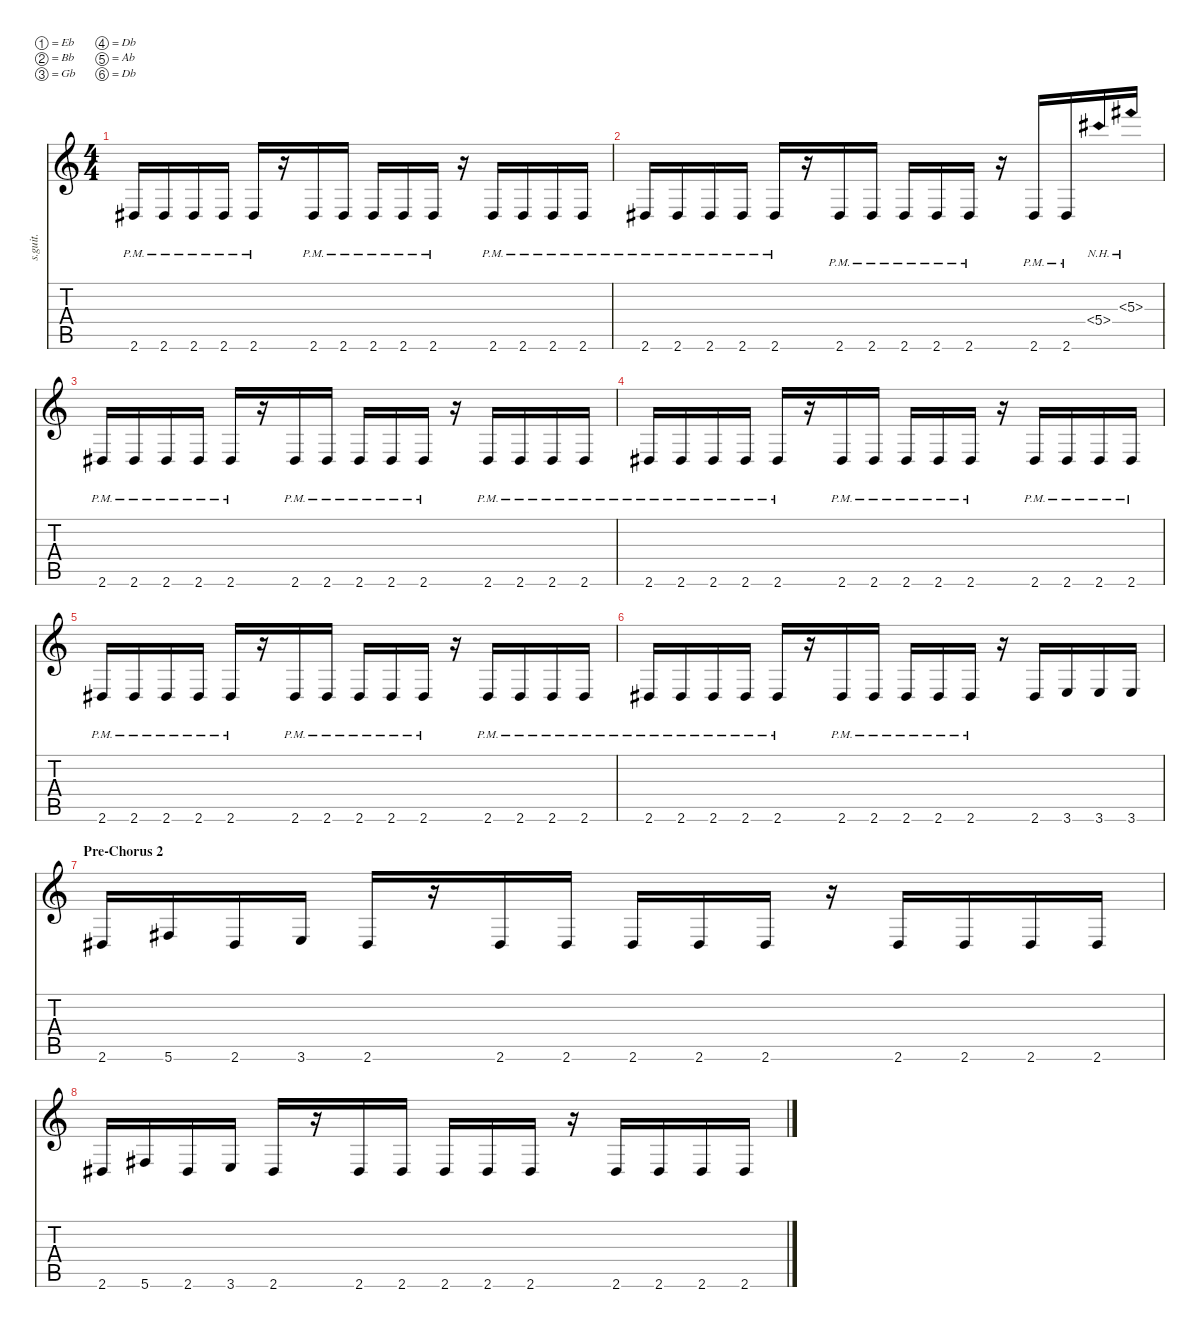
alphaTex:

\defaultSystemsLayout 4
\hideDynamics
\bracketExtendMode nobrackets
\track ("Dan Donegan" "s.guit.") {instrument distortionguitar}
\staff {score tabs}
\tuning (Eb4 Bb3 Gb3 Db3 Ab2 Db2)
\ts (4 4)
\tempo (90 hide)
\clef g2
\ks c
2.6{pm acc #}.16{lyrics (0 "") lyrics (1 "") lyrics (2 "") lyrics (3 "") lyrics (4 "") dy ff} 2.6{pm acc #}.16{lyrics (0 "") lyrics (1 "") lyrics (2 "") lyrics (3 "") lyrics (4 "")} 2.6{pm acc #}.16{lyrics (0 "") lyrics (1 "") lyrics (2 "") lyrics (3 "") lyrics (4 "")} 2.6{pm acc #}.16{lyrics (0 "") lyrics (1 "") lyrics (2 "") lyrics (3 "") lyrics (4 "")} 2.6{pm acc #}.16{lyrics (0 "") lyrics (1 "") lyrics (2 "") lyrics (3 "") lyrics (4 "")} r.16 2.6{pm acc #}.16{lyrics (0 "") lyrics (1 "") lyrics (2 "") lyrics (3 "") lyrics (4 "")} 2.6{pm acc #}.16{lyrics (0 "") lyrics (1 "") lyrics (2 "") lyrics (3 "") lyrics (4 "")} 2.6{pm acc #}.16{lyrics (0 "") lyrics (1 "") lyrics (2 "") lyrics (3 "") lyrics (4 "")} 2.6{pm acc #}.16{lyrics (0 "") lyrics (1 "") lyrics (2 "") lyrics (3 "") lyrics (4 "")} 2.6{pm acc #}.16{lyrics (0 "") lyrics (1 "") lyrics (2 "") lyrics (3 "") lyrics (4 "")} r.16 2.6{pm acc #}.16{lyrics (0 "") lyrics (1 "") lyrics (2 "") lyrics (3 "") lyrics (4 "")} 2.6{pm acc #}.16{lyrics (0 "") lyrics (1 "") lyrics (2 "") lyrics (3 "") lyrics (4 "")} 2.6{pm acc #}.16{lyrics (0 "") lyrics (1 "") lyrics (2 "") lyrics (3 "") lyrics (4 "")} 2.6{pm acc #}.16{lyrics (0 "") lyrics (1 "") lyrics (2 "") lyrics (3 "") lyrics (4 "")} |
2.6{pm acc #}.16{lyrics (0 "") lyrics (1 "") lyrics (2 "") lyrics (3 "") lyrics (4 "")} 2.6{pm acc #}.16{lyrics (0 "") lyrics (1 "") lyrics (2 "") lyrics (3 "") lyrics (4 "")} 2.6{pm acc #}.16{lyrics (0 "") lyrics (1 "") lyrics (2 "") lyrics (3 "") lyrics (4 "")} 2.6{pm acc #}.16{lyrics (0 "") lyrics (1 "") lyrics (2 "") lyrics (3 "") lyrics (4 "")} 2.6{pm acc #}.16{lyrics (0 "") lyrics (1 "") lyrics (2 "") lyrics (3 "") lyrics (4 "")} r.16 2.6{pm acc #}.16{lyrics (0 "") lyrics (1 "") lyrics (2 "") lyrics (3 "") lyrics (4 "")} 2.6{pm acc #}.16{lyrics (0 "") lyrics (1 "") lyrics (2 "") lyrics (3 "") lyrics (4 "")} 2.6{pm acc #}.16{lyrics (0 "") lyrics (1 "") lyrics (2 "") lyrics (3 "") lyrics (4 "")} 2.6{pm acc #}.16{lyrics (0 "") lyrics (1 "") lyrics (2 "") lyrics (3 "") lyrics (4 "")} 2.6{pm acc #}.16{lyrics (0 "") lyrics (1 "") lyrics (2 "") lyrics (3 "") lyrics (4 "")} r.16 2.6{pm acc #}.16{lyrics (0 "") lyrics (1 "") lyrics (2 "") lyrics (3 "") lyrics (4 "")} 2.6{pm acc #}.16{lyrics (0 "") lyrics (1 "") lyrics (2 "") lyrics (3 "") lyrics (4 "")} 5.4{nh acc #}.16{lyrics (0 "") lyrics (1 "") lyrics (2 "") lyrics (3 "") lyrics (4 "")} 5.3{nh}.16{lyrics (0 "") lyrics (1 "") lyrics (2 "") lyrics (3 "") lyrics (4 "")} |
2.6{pm acc #}.16{lyrics (0 "") lyrics (1 "") lyrics (2 "") lyrics (3 "") lyrics (4 "")} 2.6{pm acc #}.16{lyrics (0 "") lyrics (1 "") lyrics (2 "") lyrics (3 "") lyrics (4 "")} 2.6{pm acc #}.16{lyrics (0 "") lyrics (1 "") lyrics (2 "") lyrics (3 "") lyrics (4 "")} 2.6{pm acc #}.16{lyrics (0 "") lyrics (1 "") lyrics (2 "") lyrics (3 "") lyrics (4 "")} 2.6{pm acc #}.16{lyrics (0 "") lyrics (1 "") lyrics (2 "") lyrics (3 "") lyrics (4 "")} r.16 2.6{pm acc #}.16{lyrics (0 "") lyrics (1 "") lyrics (2 "") lyrics (3 "") lyrics (4 "")} 2.6{pm acc #}.16{lyrics (0 "") lyrics (1 "") lyrics (2 "") lyrics (3 "") lyrics (4 "")} 2.6{pm acc #}.16{lyrics (0 "") lyrics (1 "") lyrics (2 "") lyrics (3 "") lyrics (4 "")} 2.6{pm acc #}.16{lyrics (0 "") lyrics (1 "") lyrics (2 "") lyrics (3 "") lyrics (4 "")} 2.6{pm acc #}.16{lyrics (0 "") lyrics (1 "") lyrics (2 "") lyrics (3 "") lyrics (4 "")} r.16 2.6{pm acc #}.16{lyrics (0 "") lyrics (1 "") lyrics (2 "") lyrics (3 "") lyrics (4 "")} 2.6{pm acc #}.16{lyrics (0 "") lyrics (1 "") lyrics (2 "") lyrics (3 "") lyrics (4 "")} 2.6{pm acc #}.16{lyrics (0 "") lyrics (1 "") lyrics (2 "") lyrics (3 "") lyrics (4 "")} 2.6{pm acc #}.16{lyrics (0 "") lyrics (1 "") lyrics (2 "") lyrics (3 "") lyrics (4 "")} |
2.6{pm acc #}.16{lyrics (0 "") lyrics (1 "") lyrics (2 "") lyrics (3 "") lyrics (4 "")} 2.6{pm acc #}.16{lyrics (0 "") lyrics (1 "") lyrics (2 "") lyrics (3 "") lyrics (4 "")} 2.6{pm acc #}.16{lyrics (0 "") lyrics (1 "") lyrics (2 "") lyrics (3 "") lyrics (4 "")} 2.6{pm acc #}.16{lyrics (0 "") lyrics (1 "") lyrics (2 "") lyrics (3 "") lyrics (4 "")} 2.6{pm acc #}.16{lyrics (0 "") lyrics (1 "") lyrics (2 "") lyrics (3 "") lyrics (4 "")} r.16 2.6{pm acc #}.16{lyrics (0 "") lyrics (1 "") lyrics (2 "") lyrics (3 "") lyrics (4 "")} 2.6{pm acc #}.16{lyrics (0 "") lyrics (1 "") lyrics (2 "") lyrics (3 "") lyrics (4 "")} 2.6{pm acc #}.16{lyrics (0 "") lyrics (1 "") lyrics (2 "") lyrics (3 "") lyrics (4 "")} 2.6{pm acc #}.16{lyrics (0 "") lyrics (1 "") lyrics (2 "") lyrics (3 "") lyrics (4 "")} 2.6{pm acc #}.16{lyrics (0 "") lyrics (1 "") lyrics (2 "") lyrics (3 "") lyrics (4 "")} r.16 2.6{pm acc #}.16{lyrics (0 "") lyrics (1 "") lyrics (2 "") lyrics (3 "") lyrics (4 "")} 2.6{pm acc #}.16{lyrics (0 "") lyrics (1 "") lyrics (2 "") lyrics (3 "") lyrics (4 "")} 2.6{pm acc #}.16{lyrics (0 "") lyrics (1 "") lyrics (2 "") lyrics (3 "") lyrics (4 "")} 2.6{pm acc #}.16{lyrics (0 "") lyrics (1 "") lyrics (2 "") lyrics (3 "") lyrics (4 "")} |
2.6{pm acc #}.16{lyrics (0 "") lyrics (1 "") lyrics (2 "") lyrics (3 "") lyrics (4 "")} 2.6{pm acc #}.16{lyrics (0 "") lyrics (1 "") lyrics (2 "") lyrics (3 "") lyrics (4 "")} 2.6{pm acc #}.16{lyrics (0 "") lyrics (1 "") lyrics (2 "") lyrics (3 "") lyrics (4 "")} 2.6{pm acc #}.16{lyrics (0 "") lyrics (1 "") lyrics (2 "") lyrics (3 "") lyrics (4 "")} 2.6{pm acc #}.16{lyrics (0 "") lyrics (1 "") lyrics (2 "") lyrics (3 "") lyrics (4 "")} r.16 2.6{pm acc #}.16{lyrics (0 "") lyrics (1 "") lyrics (2 "") lyrics (3 "") lyrics (4 "")} 2.6{pm acc #}.16{lyrics (0 "") lyrics (1 "") lyrics (2 "") lyrics (3 "") lyrics (4 "")} 2.6{pm acc #}.16{lyrics (0 "") lyrics (1 "") lyrics (2 "") lyrics (3 "") lyrics (4 "")} 2.6{pm acc #}.16{lyrics (0 "") lyrics (1 "") lyrics (2 "") lyrics (3 "") lyrics (4 "")} 2.6{pm acc #}.16{lyrics (0 "") lyrics (1 "") lyrics (2 "") lyrics (3 "") lyrics (4 "")} r.16 2.6{pm acc #}.16{lyrics (0 "") lyrics (1 "") lyrics (2 "") lyrics (3 "") lyrics (4 "")} 2.6{pm acc #}.16{lyrics (0 "") lyrics (1 "") lyrics (2 "") lyrics (3 "") lyrics (4 "")} 2.6{pm acc #}.16{lyrics (0 "") lyrics (1 "") lyrics (2 "") lyrics (3 "") lyrics (4 "")} 2.6{pm acc #}.16{lyrics (0 "") lyrics (1 "") lyrics (2 "") lyrics (3 "") lyrics (4 "")} |
2.6{pm acc #}.16{lyrics (0 "") lyrics (1 "") lyrics (2 "") lyrics (3 "") lyrics (4 "")} 2.6{pm acc #}.16{lyrics (0 "") lyrics (1 "") lyrics (2 "") lyrics (3 "") lyrics (4 "")} 2.6{pm acc #}.16{lyrics (0 "") lyrics (1 "") lyrics (2 "") lyrics (3 "") lyrics (4 "")} 2.6{pm acc #}.16{lyrics (0 "") lyrics (1 "") lyrics (2 "") lyrics (3 "") lyrics (4 "")} 2.6{pm acc #}.16{lyrics (0 "") lyrics (1 "") lyrics (2 "") lyrics (3 "") lyrics (4 "")} r.16 2.6{pm acc #}.16{lyrics (0 "") lyrics (1 "") lyrics (2 "") lyrics (3 "") lyrics (4 "")} 2.6{pm acc #}.16{lyrics (0 "") lyrics (1 "") lyrics (2 "") lyrics (3 "") lyrics (4 "")} 2.6{pm acc #}.16{lyrics (0 "") lyrics (1 "") lyrics (2 "") lyrics (3 "") lyrics (4 "")} 2.6{pm acc #}.16{lyrics (0 "") lyrics (1 "") lyrics (2 "") lyrics (3 "") lyrics (4 "")} 2.6{pm acc #}.16{lyrics (0 "") lyrics (1 "") lyrics (2 "") lyrics (3 "") lyrics (4 "")} r.16 2.6{acc #}.16{lyrics (0 "") lyrics (1 "") lyrics (2 "") lyrics (3 "") lyrics (4 "")} 3.6.16{lyrics (0 "") lyrics (1 "") lyrics (2 "") lyrics (3 "") lyrics (4 "")} 3.6.16{lyrics (0 "") lyrics (1 "") lyrics (2 "") lyrics (3 "") lyrics (4 "")} 3.6.16{lyrics (0 "") lyrics (1 "") lyrics (2 "") lyrics (3 "") lyrics (4 "")} |
\section ("" "Pre-Chorus 2")
2.6{acc #}.16{lyrics (0 "") lyrics (1 "") lyrics (2 "") lyrics (3 "") lyrics (4 "")} 5.6{acc #}.16{lyrics (0 "") lyrics (1 "") lyrics (2 "") lyrics (3 "") lyrics (4 "")} 2.6{acc #}.16{lyrics (0 "") lyrics (1 "") lyrics (2 "") lyrics (3 "") lyrics (4 "")} 3.6.16{lyrics (0 "") lyrics (1 "") lyrics (2 "") lyrics (3 "") lyrics (4 "")} 2.6{acc #}.16{lyrics (0 "") lyrics (1 "") lyrics (2 "") lyrics (3 "") lyrics (4 "")} r.16 2.6{acc #}.16{lyrics (0 "") lyrics (1 "") lyrics (2 "") lyrics (3 "") lyrics (4 "")} 2.6{acc #}.16{lyrics (0 "") lyrics (1 "") lyrics (2 "") lyrics (3 "") lyrics (4 "")} 2.6{acc #}.16{lyrics (0 "") lyrics (1 "") lyrics (2 "") lyrics (3 "") lyrics (4 "")} 2.6{acc #}.16{lyrics (0 "") lyrics (1 "") lyrics (2 "") lyrics (3 "") lyrics (4 "")} 2.6{acc #}.16{lyrics (0 "") lyrics (1 "") lyrics (2 "") lyrics (3 "") lyrics (4 "")} r.16 2.6{acc #}.16{lyrics (0 "") lyrics (1 "") lyrics (2 "") lyrics (3 "") lyrics (4 "")} 2.6{acc #}.16{lyrics (0 "") lyrics (1 "") lyrics (2 "") lyrics (3 "") lyrics (4 "")} 2.6{acc #}.16{lyrics (0 "") lyrics (1 "") lyrics (2 "") lyrics (3 "") lyrics (4 "")} 2.6{acc #}.16{lyrics (0 "") lyrics (1 "") lyrics (2 "") lyrics (3 "") lyrics (4 "")} |
2.6{acc #}.16{lyrics (0 "") lyrics (1 "") lyrics (2 "") lyrics (3 "") lyrics (4 "")} 5.6{acc #}.16{lyrics (0 "") lyrics (1 "") lyrics (2 "") lyrics (3 "") lyrics (4 "")} 2.6{acc #}.16{lyrics (0 "") lyrics (1 "") lyrics (2 "") lyrics (3 "") lyrics (4 "")} 3.6.16{lyrics (0 "") lyrics (1 "") lyrics (2 "") lyrics (3 "") lyrics (4 "")} 2.6{acc #}.16{lyrics (0 "") lyrics (1 "") lyrics (2 "") lyrics (3 "") lyrics (4 "")} r.16 2.6{acc #}.16{lyrics (0 "") lyrics (1 "") lyrics (2 "") lyrics (3 "") lyrics (4 "")} 2.6{acc #}.16{lyrics (0 "") lyrics (1 "") lyrics (2 "") lyrics (3 "") lyrics (4 "")} 2.6{acc #}.16{lyrics (0 "") lyrics (1 "") lyrics (2 "") lyrics (3 "") lyrics (4 "")} 2.6{acc #}.16{lyrics (0 "") lyrics (1 "") lyrics (2 "") lyrics (3 "") lyrics (4 "")} 2.6{acc #}.16{lyrics (0 "") lyrics (1 "") lyrics (2 "") lyrics (3 "") lyrics (4 "")} r.16 2.6{acc #}.16{lyrics (0 "") lyrics (1 "") lyrics (2 "") lyrics (3 "") lyrics (4 "")} 2.6{acc #}.16{lyrics (0 "") lyrics (1 "") lyrics (2 "") lyrics (3 "") lyrics (4 "")} 2.6{acc #}.16{lyrics (0 "") lyrics (1 "") lyrics (2 "") lyrics (3 "") lyrics (4 "")} 2.6{acc #}.16{lyrics (0 "") lyrics (1 "") lyrics (2 "") lyrics (3 "") lyrics (4 "")}
